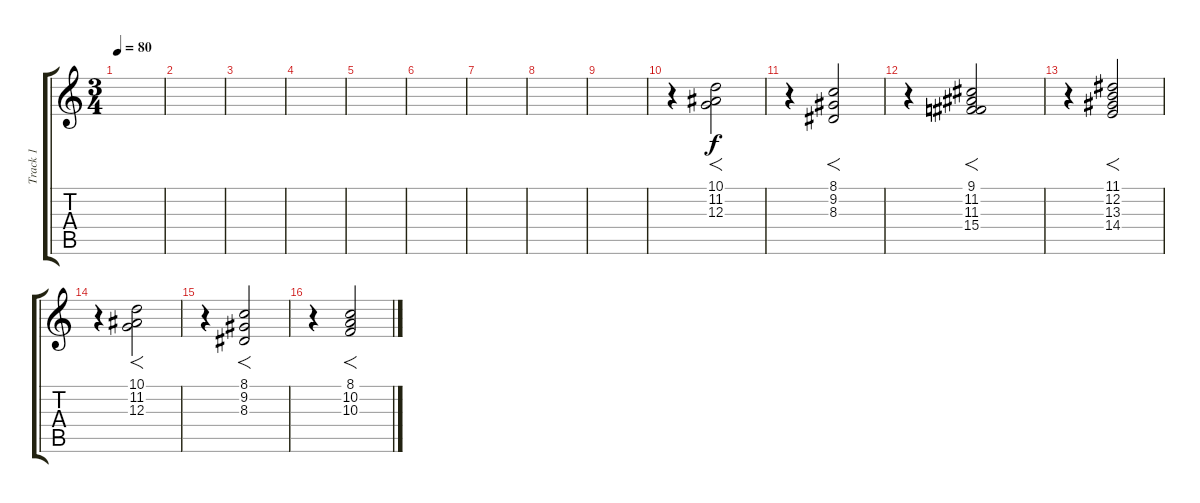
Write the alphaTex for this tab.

\track ("Track 1" "Track 1") {instrument choiraahs}
\staff {score tabs}
\tuning (E4 B3 G3 D3 A2 E2) {hide}
\ts (3 4)
\tempo 80
\clef g2
\ks c
|
|
|
|
|
|
|
|
|
r.4 (10.1 11.2 12.3).2{f} |
r.4 (8.1 9.2 8.3).2{f} |
r.4 (9.1 11.2 11.3 15.4).2{f} |
r.4 (11.1 12.2 13.3 14.4).2{f} |
r.4 (10.1 11.2 12.3).2{f} |
r.4 (8.1 9.2 8.3).2{f} |
r.4 (8.1 10.2 10.3).2{f}
